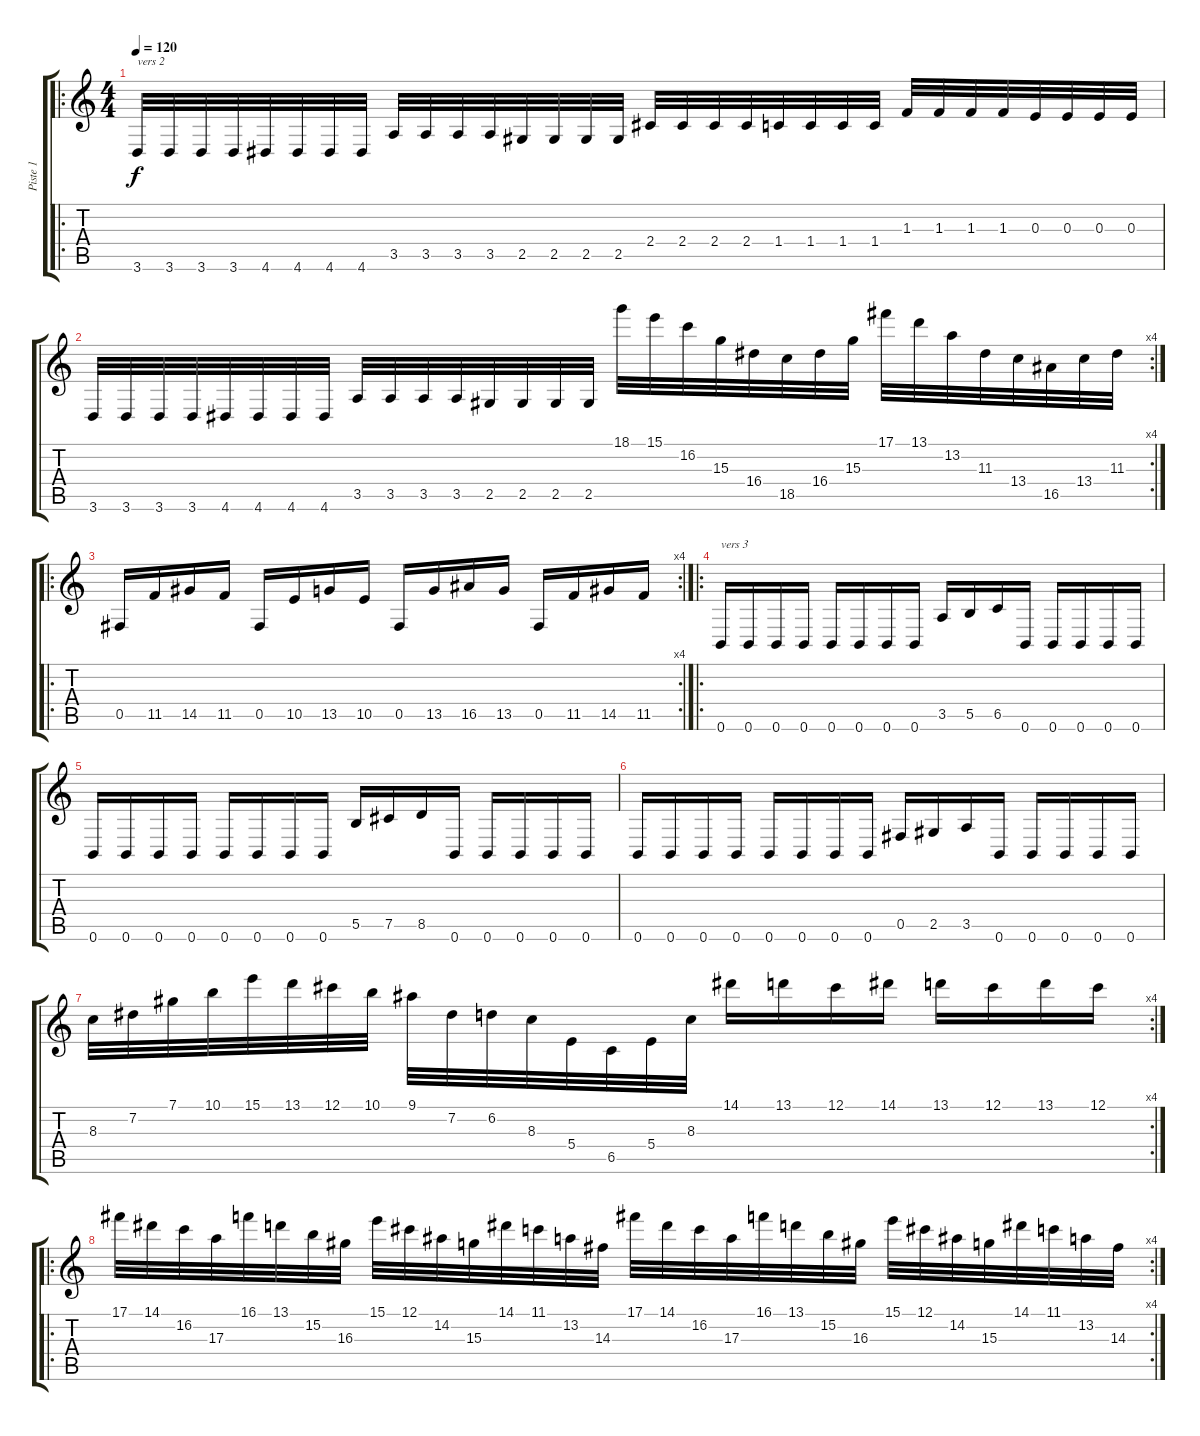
\track ("Piste 1" "Piste 1") {instrument distortionguitar}
\staff {score tabs}
\tuning (Db4 Ab3 E3 B2 Gb2 B1) {hide}
\ro
\ts (4 4)
\tempo 120
\clef g2
\ks c
3.6.32{txt "vers 2" dy f} 3.6.32 3.6.32 3.6.32 4.6.32 4.6.32 4.6.32 4.6.32 3.5.32 3.5.32 3.5.32 3.5.32 2.5.32 2.5.32 2.5.32 2.5.32 2.4.32 2.4.32 2.4.32 2.4.32 1.4.32 1.4.32 1.4.32 1.4.32 1.3.32 1.3.32 1.3.32 1.3.32 0.3.32 0.3.32 0.3.32 0.3.32 |
\rc 4
3.6.32 3.6.32 3.6.32 3.6.32 4.6.32 4.6.32 4.6.32 4.6.32 3.5.32 3.5.32 3.5.32 3.5.32 2.5.32 2.5.32 2.5.32 2.5.32 18.1.32 15.1.32 16.2.32 15.3.32 16.4.32 18.5.32 16.4.32 15.3.32 17.1.32 13.1.32 13.2.32 11.3.32 13.4.32 16.5.32 13.4.32 11.3.32 |
\ro
\rc 4
0.5.16 11.5.16 14.5.16 11.5.16 0.5.16 10.5.16 13.5.16 10.5.16 0.5.16 13.5.16 16.5.16 13.5.16 0.5.16 11.5.16 14.5.16 11.5.16 |
\ro
0.6.16{txt "vers 3"} 0.6.16 0.6.16 0.6.16 0.6.16 0.6.16 0.6.16 0.6.16 3.5.16 5.5.16 6.5.16 0.6.16 0.6.16 0.6.16 0.6.16 0.6.16 |
0.6.16 0.6.16 0.6.16 0.6.16 0.6.16 0.6.16 0.6.16 0.6.16 5.5.16 7.5.16 8.5.16 0.6.16 0.6.16 0.6.16 0.6.16 0.6.16 |
0.6.16 0.6.16 0.6.16 0.6.16 0.6.16 0.6.16 0.6.16 0.6.16 0.5.16 2.5.16 3.5.16 0.6.16 0.6.16 0.6.16 0.6.16 0.6.16 |
\rc 4
8.3.32 7.2.32 7.1.32 10.1.32 15.1.32 13.1.32 12.1.32 10.1.32 9.1.32 7.2.32 6.2.32 8.3.32 5.4.32 6.5.32 5.4.32 8.3.32 14.1.16 13.1.16 12.1.16 14.1.16 13.1.16 12.1.16 13.1.16 12.1.16 |
\ro
\rc 4
17.1.32 14.1.32 16.2.32 17.3.32 16.1.32 13.1.32 15.2.32 16.3.32 15.1.32 12.1.32 14.2.32 15.3.32 14.1.32 11.1.32 13.2.32 14.3.32 17.1.32 14.1.32 16.2.32 17.3.32 16.1.32 13.1.32 15.2.32 16.3.32 15.1.32 12.1.32 14.2.32 15.3.32 14.1.32 11.1.32 13.2.32 14.3.32
